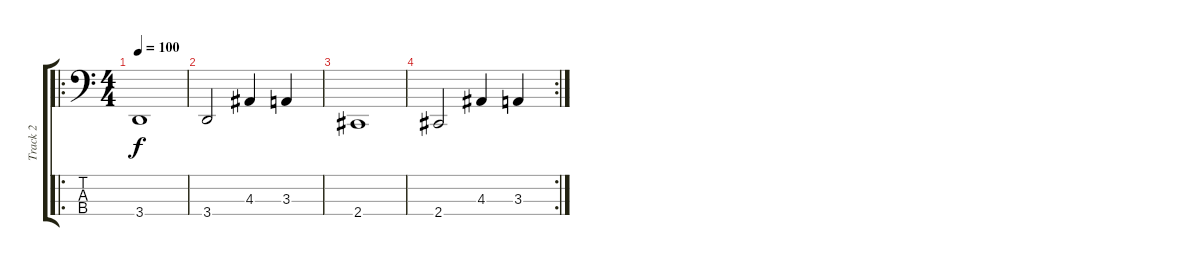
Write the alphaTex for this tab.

\track ("Track 2" "Track 2") {instrument electricbasspick}
\staff {score tabs}
\tuning (E2 B1 Gb1 B0) {hide}
\ro
\ts (4 4)
\tempo 100
\clef f4
\ks c
3.4.1{dy f} |
3.4.2 4.3.4 3.3.4 |
2.4.1 |
\rc 2
2.4.2 4.3.4 3.3.4
